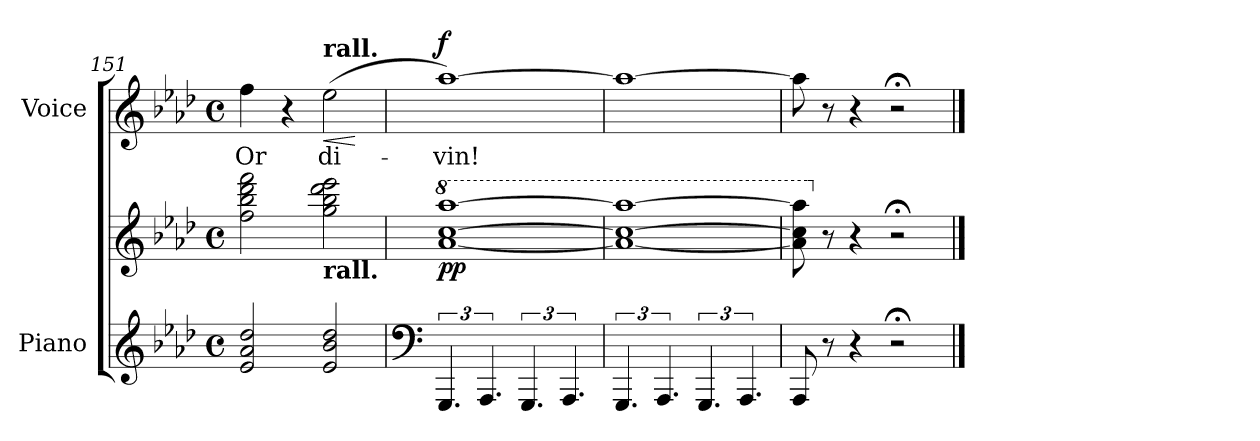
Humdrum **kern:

**kern	**kern	**dynam	**kern	**text	**dynam
*part2	*part2	*part2	*part1	*part1	*part1
*staff3	*staff2	*staff2/3	*staff1	*staff1	*staff1
*I"Piano	*	*	*I"Voice	*	*
*I'Pno	*	*	*	*	*
*clefG2	*clefG2	*	*clefG2	*	*
*k[b-e-a-d-]	*k[b-e-a-d-]	*	*k[b-e-a-d-]	*	*
*M4/4	*M4/4	*	*M4/4	*	*
*met(c)	*met(c)	*	*met(c)	*	*
=151	=151	=151	=151	=151	=151
2e-/ 2a-/ 2dd-/	2ff\ 2bb-\ 2ddd-\ 2fff\	.	4ff\	Or	.
.	.	.	4r	.	.
!	!	!	!LO:TX:a:B:t=rall.	!	!
!	!LO:TX:b:B:t=rall.	!	!	!	!
!	!	!	!	!	!LO:HP:b
2e-/ 2b-/ 2dd-/	2gg\ 2bb-\ 2ddd-\ 2eee-\	.	(2ee-\	di-	<
.	.	.	.	.	[
=152	=152	=152	=152	=152	=152
*clefF4	*	*	*	*	*
*	*8va	*	*	*	*
!	!	!LO:DY:b	!	!	!LO:DY:a
6.GGG/	[1aa- [1ccc [1aaa-	pp	[1aa-)	-vin!	f
6.AAA-/	.	.	.	.	.
6.GGG/	.	.	.	.	.
6.AAA-/	.	.	.	.	.
=153	=153	=153	=153	=153	=153
6.GGG/	1aa-_ 1ccc_ 1aaa-_	.	1aa-_	.	.
6.AAA-/	.	.	.	.	.
6.GGG/	.	.	.	.	.
6.AAA-/	.	.	.	.	.
=154	=154	=154	=154	=154	=154
8AAA-/	8aa-\] 8ccc\] 8aaa-\]	.	8aa-\]	.	.
*	*X8va	*	*	*	*
8r	8r	.	8r	.	.
4r	4r	.	4r	.	.
2r;<	2r;<	.	2r;<	.	.
==	==	==	==	==	==
*-	*-	*-	*-	*-	*-
